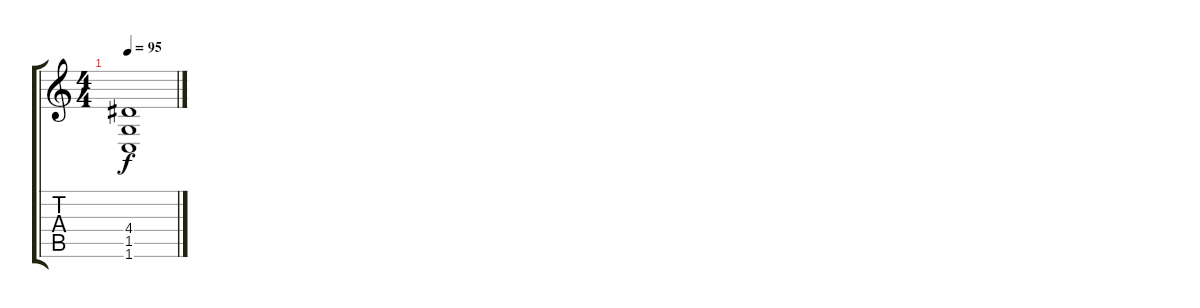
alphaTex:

\track "" {instrument electricguitarjazz}
\staff {score tabs}
\tuning (Db4 Ab3 E3 B2 Gb2 B1) {hide}
\ts (4 4)
\tempo 95
\clef g2
\ks c
(4.4 1.5 1.6).1{dy f}
